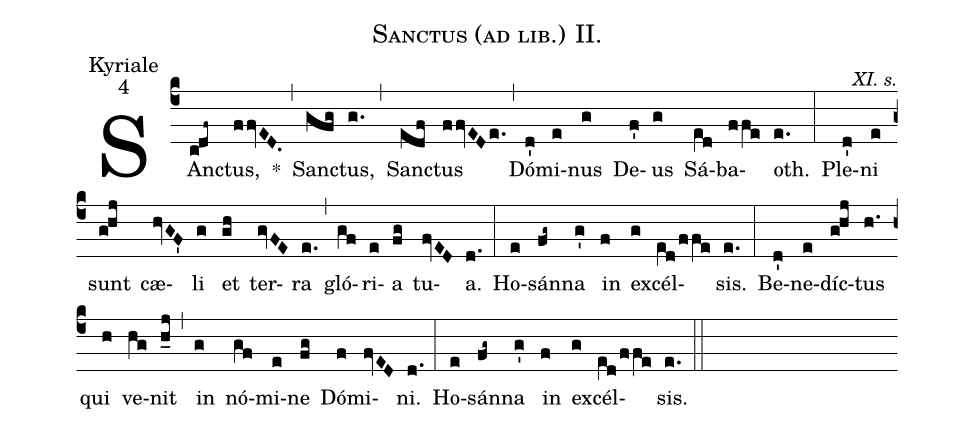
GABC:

name:Sanctus (ad lib.) II.;
office-part:Kyriale;
mode:4;
commentary:XI. s.;
%%
(c4) SAnc(cdf~)tus,(ffvED.) *(,) Sanc(gfg)tus,(g.) (,) Sanc(edf)tus(ffvEDe.) (,) Dó(d')mi(e)nus(g) De(f')us(g) Sá(e[ll:1]d)ba(ffe)oth.(e.) (:)
Ple(d')ni(e) sunt(ghj) cæ(hvGF')li(g) et(gh) ter(gvFE)ra(e.) (,) gló(gf)ri(e)a(fg) tu(fvED)a.(d.) (:)
Ho(e)sán(fg~)na(g') in(f) ex(g)cél(e[ll:1]d/ffe)sis.(e.) (:)
Be(d')ne(e)díc(ghj)tus(h.) qui(h) ve(hg)nit(h_j) (,) in(g) nó(gf)mi(e)ne(fg) Dó(f)mi(fvED)ni.(d.) (:)
Ho(e)sán(fg~)na(g') in(f) ex(g)cél(e[ll:1]d/ffe)sis.(e.) (::)
